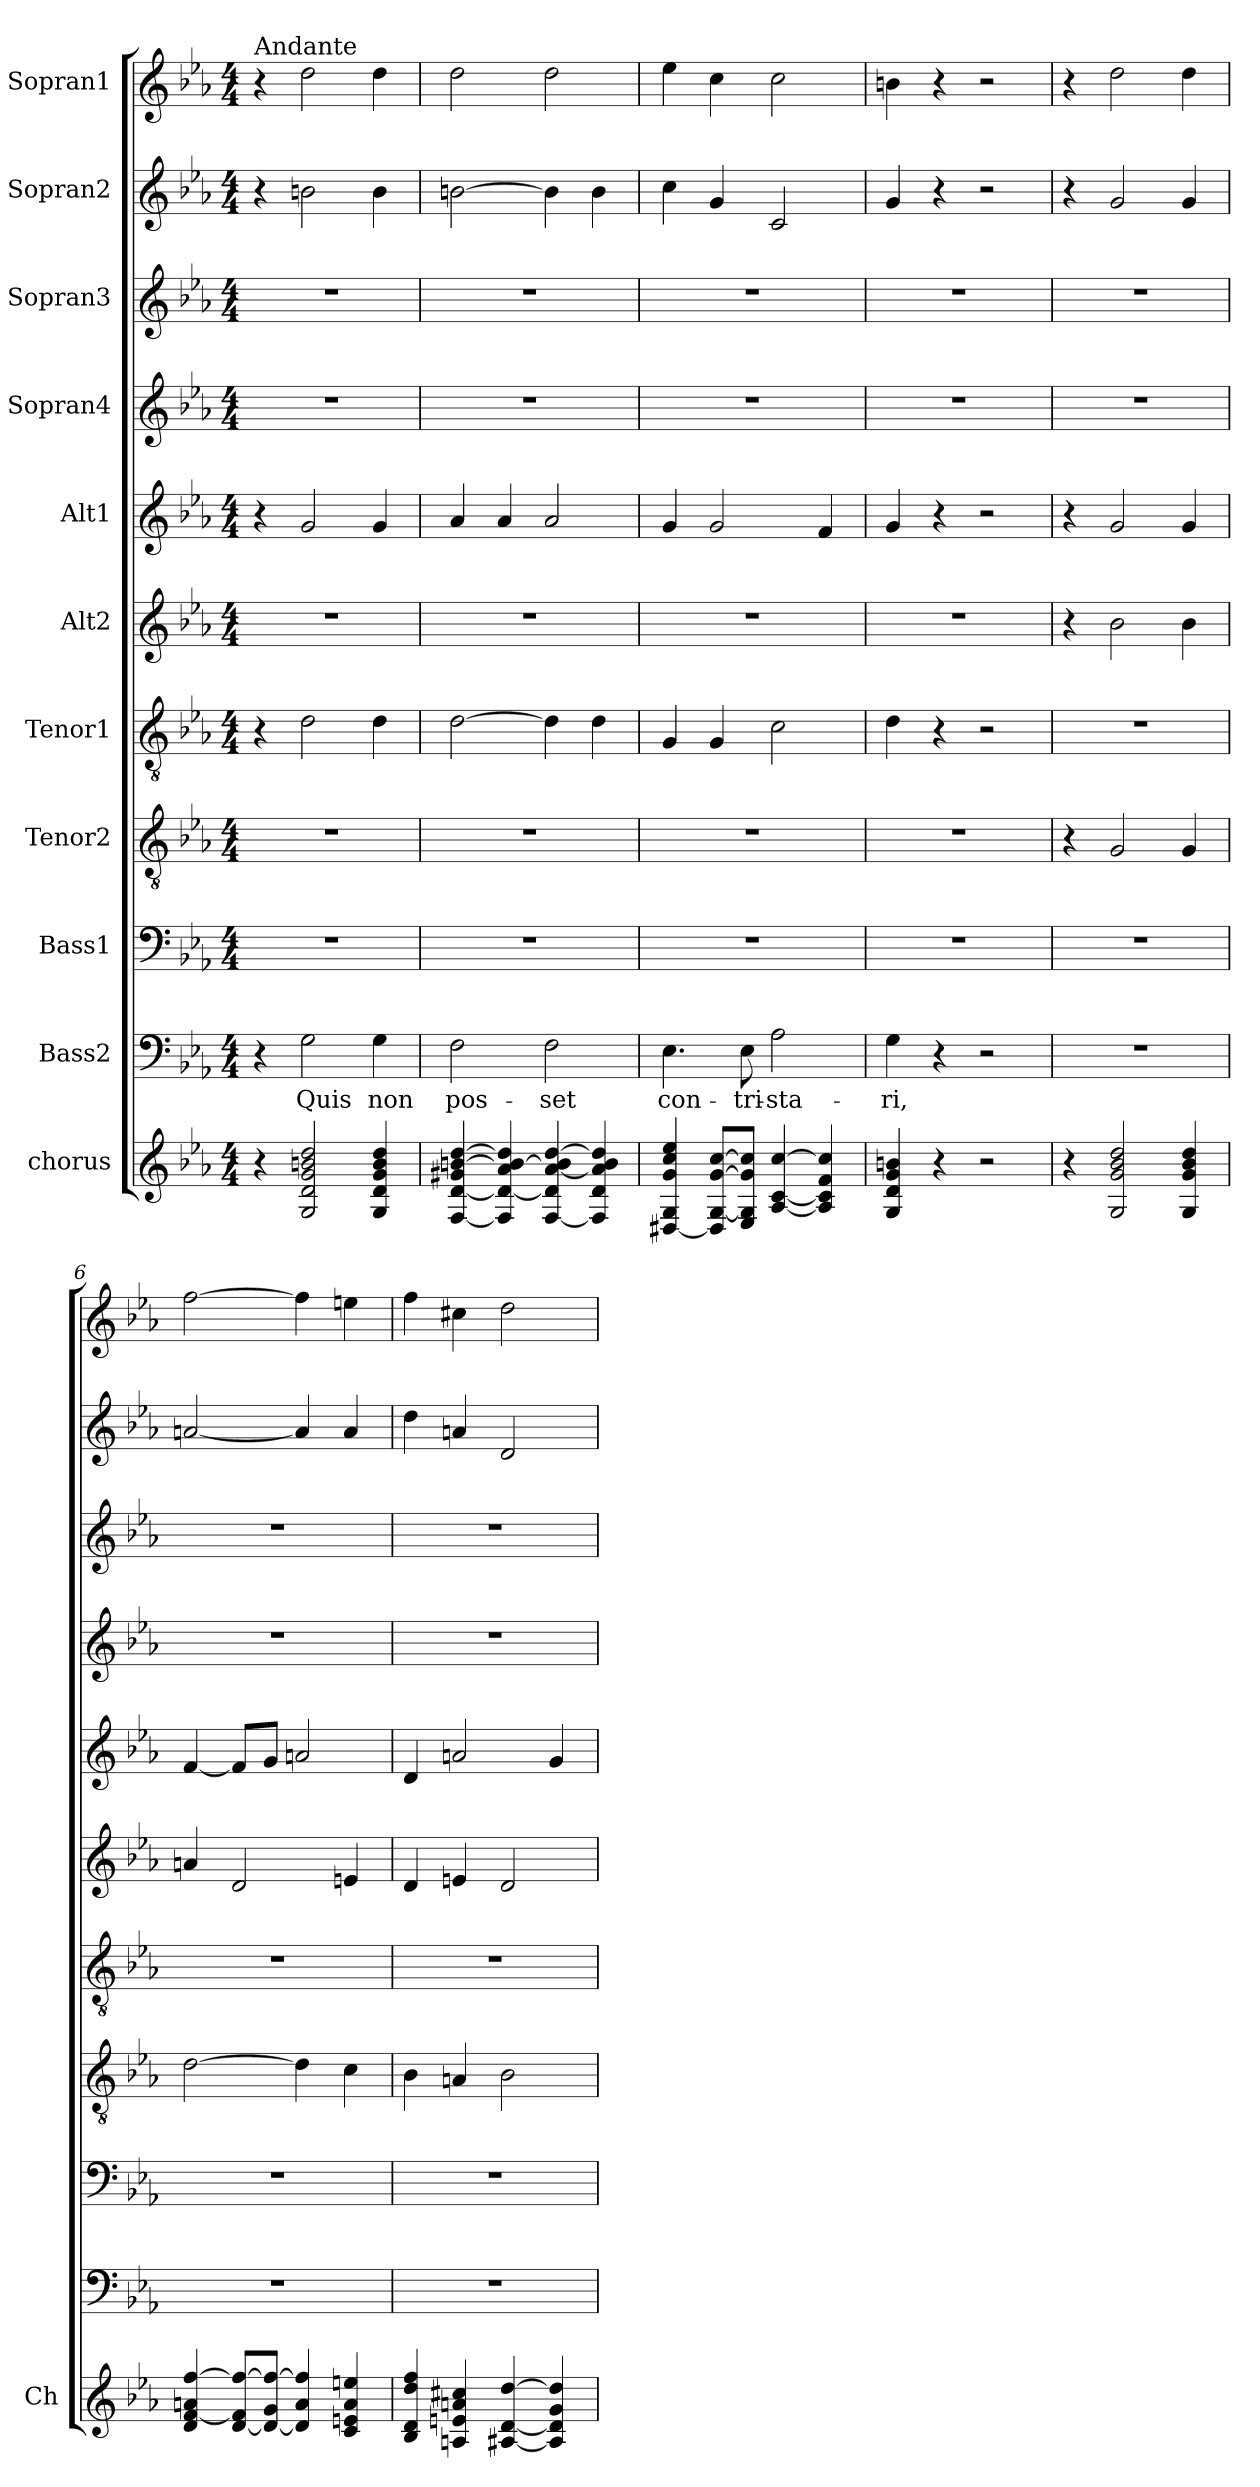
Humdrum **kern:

**kern	**kern	**text	**kern	**kern	**kern	**kern	**kern	**kern	**kern	**kern	**kern
*part11	*part10	*part10	*part9	*part8	*part7	*part6	*part5	*part4	*part3	*part2	*part1
*staff11	*staff10	*staff10	*staff9	*staff8	*staff7	*staff6	*staff5	*staff4	*staff3	*staff2	*staff1
*I"chorus	*I"Bass2	*	*I"Bass1	*I"Tenor2	*I"Tenor1	*I"Alt2	*I"Alt1	*I"Sopran4	*I"Sopran3	*I"Sopran2	*I"Sopran1
*I'Ch	*	*	*	*	*	*	*	*	*	*	*
*clefG2	*clefF4	*	*clefF4	*clefGv2	*clefGv2	*clefG2	*clefG2	*clefG2	*clefG2	*clefG2	*clefG2
*k[b-e-a-]	*k[b-e-a-]	*	*k[b-e-a-]	*k[b-e-a-]	*k[b-e-a-]	*k[b-e-a-]	*k[b-e-a-]	*k[b-e-a-]	*k[b-e-a-]	*k[b-e-a-]	*k[b-e-a-]
*E-:	*E-:	*	*E-:	*E-:	*E-:	*E-:	*E-:	*E-:	*E-:	*E-:	*E-:
*M4/4	*M4/4	*	*M4/4	*M4/4	*M4/4	*M4/4	*M4/4	*M4/4	*M4/4	*M4/4	*M4/4
=1	=1	=1	=1	=1	=1	=1	=1	=1	=1	=1	=1
!	!	!	!	!	!	!	!	!	!	!	!LO:TX:a:t=Andante
4r	4r	.	1r	1r	4r	1r	4r	1r	1r	4r	4r
2G/ 2d/ 2g/ 2bn/ 2dd/	2G\	Quis	.	.	2d\	.	2g/	.	.	2bn\	2dd\
4G/ 4d/ 4g/ 4b/ 4dd/	4G\	non	.	.	4d\	.	4g/	.	.	4b\	4dd\
=2	=2	=2	=2	=2	=2	=2	=2	=2	=2	=2	=2
[4F/ [4d/ 4g#X/ [4bn/ [4dd/	2F\	pos-	1r	1r	[2d\	1r	4a-/	1r	1r	[2bn\	2dd\
4F/] 4d/_ 4a-/ 4b/_ 4dd/]	.	.	.	.	.	.	4a-/	.	.	.	.
[4F/ 4d/] [4a-/ 4b/] [4dd/	2F\	-set	.	.	4d\]	.	2a-/	.	.	4b\]	2dd\
4F/] 4d/ 4a-/] 4b/ 4dd/]	.	.	.	.	4d\	.	.	.	.	4b\	.
=3	=3	=3	=3	=3	=3	=3	=3	=3	=3	=3	=3
[4D#X/ 4G/ 4g/ 4cc/ 4ee-/	4.E-\	con-	1r	1r	4G/	1r	4g/	1r	1r	4cc\	4ee-\
8D#/] [8G/ [8g/ [8cc/L	.	.	.	.	4G/	.	2g/	.	.	4g/	4cc\
8E-/ 8G/] 8g/] 8cc/]J	8E-\	-tri-	.	.	.	.	.	.	.	.	.
[4A-/ [4c/ [4cc/	2A-\	-sta-	.	.	2c\	.	.	.	.	2c/	2cc\
4A-/] 4c/] 4f/ 4cc/]	.	.	.	.	.	.	4f/	.	.	.	.
=4	=4	=4	=4	=4	=4	=4	=4	=4	=4	=4	=4
4G/ 4d/ 4g/ 4bn/	4G\	-ri,	1r	1r	4d\	1r	4g/	1r	1r	4g/	4bn\
4r	4r	.	.	.	4r	.	4r	.	.	4r	4r
2r	2r	.	.	.	2r	.	2r	.	.	2r	2r
=5	=5	=5	=5	=5	=5	=5	=5	=5	=5	=5	=5
4r	1r	.	1r	4r	1r	4r	4r	1r	1r	4r	4r
2G/ 2g/ 2b-/ 2dd/	.	.	.	2G/	.	2b-\	2g/	.	.	2g/	2dd\
4G/ 4g/ 4b-/ 4dd/	.	.	.	4G/	.	4b-\	4g/	.	.	4g/	4dd\
=6	=6	=6	=6	=6	=6	=6	=6	=6	=6	=6	=6
4d/ [4f/ 4an/ [4ff/	1r	.	1r	[2d\	1r	4an/	[4f/	1r	1r	[2an/	[2ff\
[8d/ 8f/] 8ff/_L	.	.	.	.	.	2d/	8f/L]	.	.	.	.
8d/_ 8g/ 8ff/_J	.	.	.	.	.	.	8g/J	.	.	.	.
4d/] 4a/ 4ff/]	.	.	.	4d\]	.	.	2an/	.	.	4a/]	4ff\]
4c/ 4en/ 4a/ 4een/	.	.	.	4c\	.	4en/	.	.	.	4a/	4een\
!!LO:PB:g=z
=7	=7	=7	=7	=7	=7	=7	=7	=7	=7	=7	=7
4B-/ 4d/ 4dd/ 4ff/	1r	.	1r	4B-\	1r	4d/	4d/	1r	1r	4dd\	4ff\
4An/ 4en/ 4an/ 4cc#X/	.	.	.	4An/	.	4en/	2an/	.	.	4an/	4cc#X\
[4A#X/ [4d/ [4dd/	.	.	.	2B-\	.	2d/	.	.	.	2d/	2dd\
4A#/] 4d/] 4g/ 4dd/]	.	.	.	.	.	.	4g/	.	.	.	.
=	=	=	=	=	=	=	=	=	=	=	=
*-	*-	*-	*-	*-	*-	*-	*-	*-	*-	*-	*-
